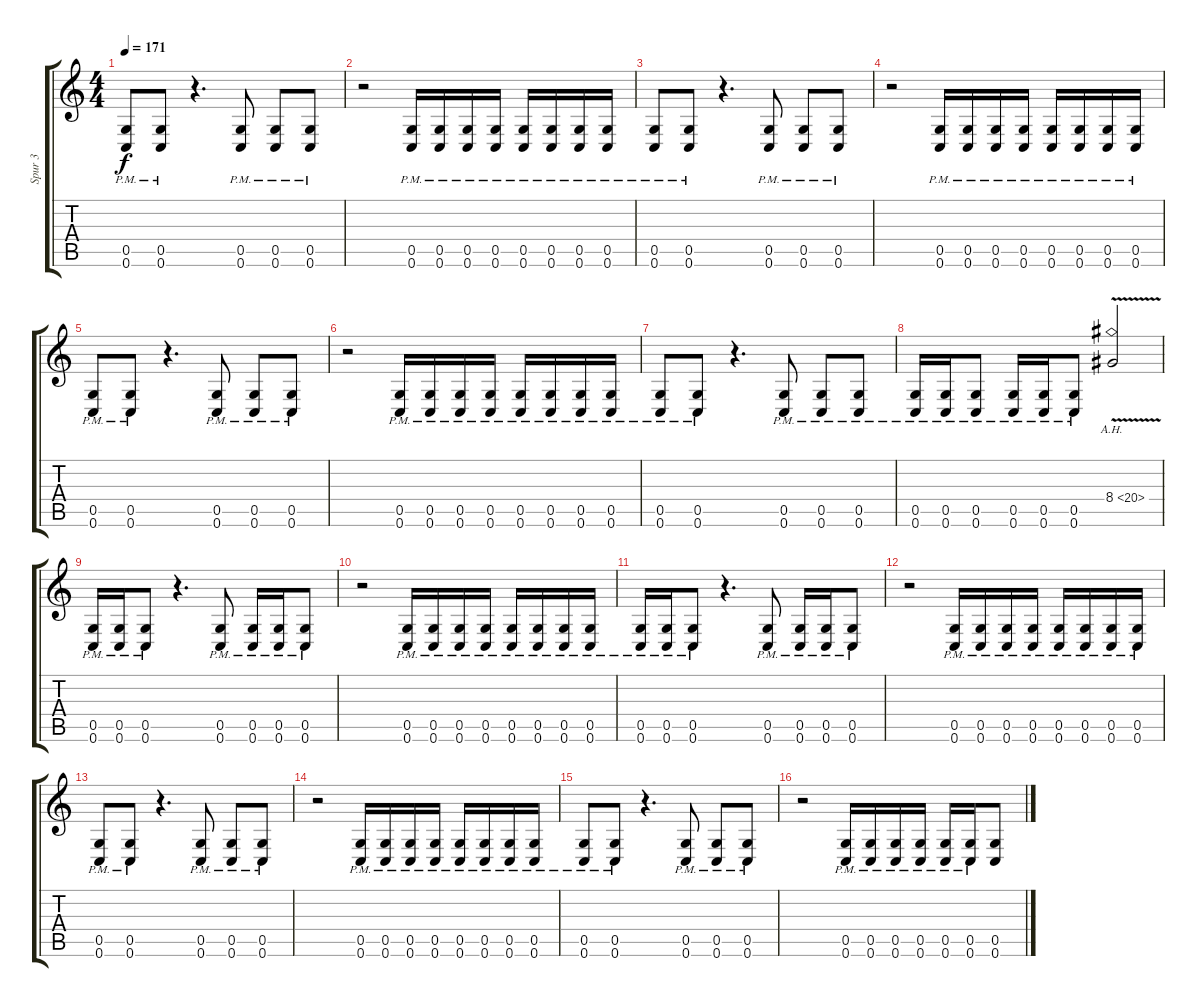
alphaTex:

\track ("Spur 3" "Spur 3") {instrument distortionguitar}
\staff {score tabs}
\tuning (D4 A3 F3 C3 G2 C2) {hide}
\ts (4 4)
\tempo 171
\clef g2
\ks c
(0.5{pm} 0.6{pm}).8{dy f} (0.5{pm} 0.6{pm}).8 r.4{d} (0.5{pm} 0.6{pm}).8 (0.5{pm} 0.6{pm}).8 (0.5{pm} 0.6{pm}).8 |
r.2 (0.5{pm} 0.6{pm}).16 (0.5{pm} 0.6{pm}).16 (0.5{pm} 0.6{pm}).16 (0.5{pm} 0.6{pm}).16 (0.5{pm} 0.6{pm}).16 (0.5{pm} 0.6{pm}).16 (0.5{pm} 0.6{pm}).16 (0.5{pm} 0.6{pm}).16 |
(0.5{pm} 0.6{pm}).8 (0.5{pm} 0.6{pm}).8 r.4{d} (0.5{pm} 0.6{pm}).8 (0.5{pm} 0.6{pm}).8 (0.5{pm} 0.6{pm}).8 |
r.2 (0.5{pm} 0.6{pm}).16 (0.5{pm} 0.6{pm}).16 (0.5{pm} 0.6{pm}).16 (0.5{pm} 0.6{pm}).16 (0.5{pm} 0.6{pm}).16 (0.5{pm} 0.6{pm}).16 (0.5{pm} 0.6{pm}).16 (0.5{pm} 0.6{pm}).16 |
(0.5{pm} 0.6{pm}).8 (0.5{pm} 0.6{pm}).8 r.4{d} (0.5{pm} 0.6{pm}).8 (0.5{pm} 0.6{pm}).8 (0.5{pm} 0.6{pm}).8 |
r.2 (0.5{pm} 0.6{pm}).16 (0.5{pm} 0.6{pm}).16 (0.5{pm} 0.6{pm}).16 (0.5{pm} 0.6{pm}).16 (0.5{pm} 0.6{pm}).16 (0.5{pm} 0.6{pm}).16 (0.5{pm} 0.6{pm}).16 (0.5{pm} 0.6{pm}).16 |
(0.5{pm} 0.6{pm}).8 (0.5{pm} 0.6{pm}).8 r.4{d} (0.5{pm} 0.6{pm}).8 (0.5{pm} 0.6{pm}).8 (0.5{pm} 0.6{pm}).8 |
(0.5{pm} 0.6{pm}).16 (0.5{pm} 0.6{pm}).16 (0.5{pm} 0.6{pm}).8 (0.5{pm} 0.6{pm}).16 (0.5{pm} 0.6{pm}).16 (0.5{pm} 0.6{pm}).8 8.4{ah 12 v}.2 |
(0.5{pm} 0.6{pm}).16 (0.5{pm} 0.6{pm}).16 (0.5{pm} 0.6{pm}).8 r.4{d} (0.5{pm} 0.6{pm}).8 (0.5{pm} 0.6{pm}).16 (0.5{pm} 0.6{pm}).16 (0.5{pm} 0.6{pm}).8 |
r.2 (0.5{pm} 0.6{pm}).16 (0.5{pm} 0.6{pm}).16 (0.5{pm} 0.6{pm}).16 (0.5{pm} 0.6{pm}).16 (0.5{pm} 0.6{pm}).16 (0.5{pm} 0.6{pm}).16 (0.5{pm} 0.6{pm}).16 (0.5{pm} 0.6{pm}).16 |
(0.5{pm} 0.6{pm}).16 (0.5{pm} 0.6{pm}).16 (0.5{pm} 0.6{pm}).8 r.4{d} (0.5{pm} 0.6{pm}).8 (0.5{pm} 0.6{pm}).16 (0.5{pm} 0.6{pm}).16 (0.5{pm} 0.6{pm}).8 |
r.2 (0.5{pm} 0.6{pm}).16 (0.5{pm} 0.6{pm}).16 (0.5{pm} 0.6{pm}).16 (0.5{pm} 0.6{pm}).16 (0.5{pm} 0.6{pm}).16 (0.5{pm} 0.6{pm}).16 (0.5{pm} 0.6{pm}).16 (0.5{pm} 0.6{pm}).16 |
(0.5{pm} 0.6{pm}).8 (0.5{pm} 0.6{pm}).8 r.4{d} (0.5{pm} 0.6{pm}).8 (0.5{pm} 0.6{pm}).8 (0.5{pm} 0.6{pm}).8 |
r.2 (0.5{pm} 0.6{pm}).16 (0.5{pm} 0.6{pm}).16 (0.5{pm} 0.6{pm}).16 (0.5{pm} 0.6{pm}).16 (0.5{pm} 0.6{pm}).16 (0.5{pm} 0.6{pm}).16 (0.5{pm} 0.6{pm}).16 (0.5{pm} 0.6{pm}).16 |
(0.5{pm} 0.6{pm}).8 (0.5{pm} 0.6{pm}).8 r.4{d} (0.5{pm} 0.6{pm}).8 (0.5{pm} 0.6{pm}).8 (0.5{pm} 0.6{pm}).8 |
r.2 (0.5{pm} 0.6{pm}).16 (0.5{pm} 0.6{pm}).16 (0.5{pm} 0.6{pm}).16 (0.5{pm} 0.6{pm}).16 (0.5{pm} 0.6{pm}).16 (0.5{pm} 0.6{pm}).16 (0.5 0.6).8
